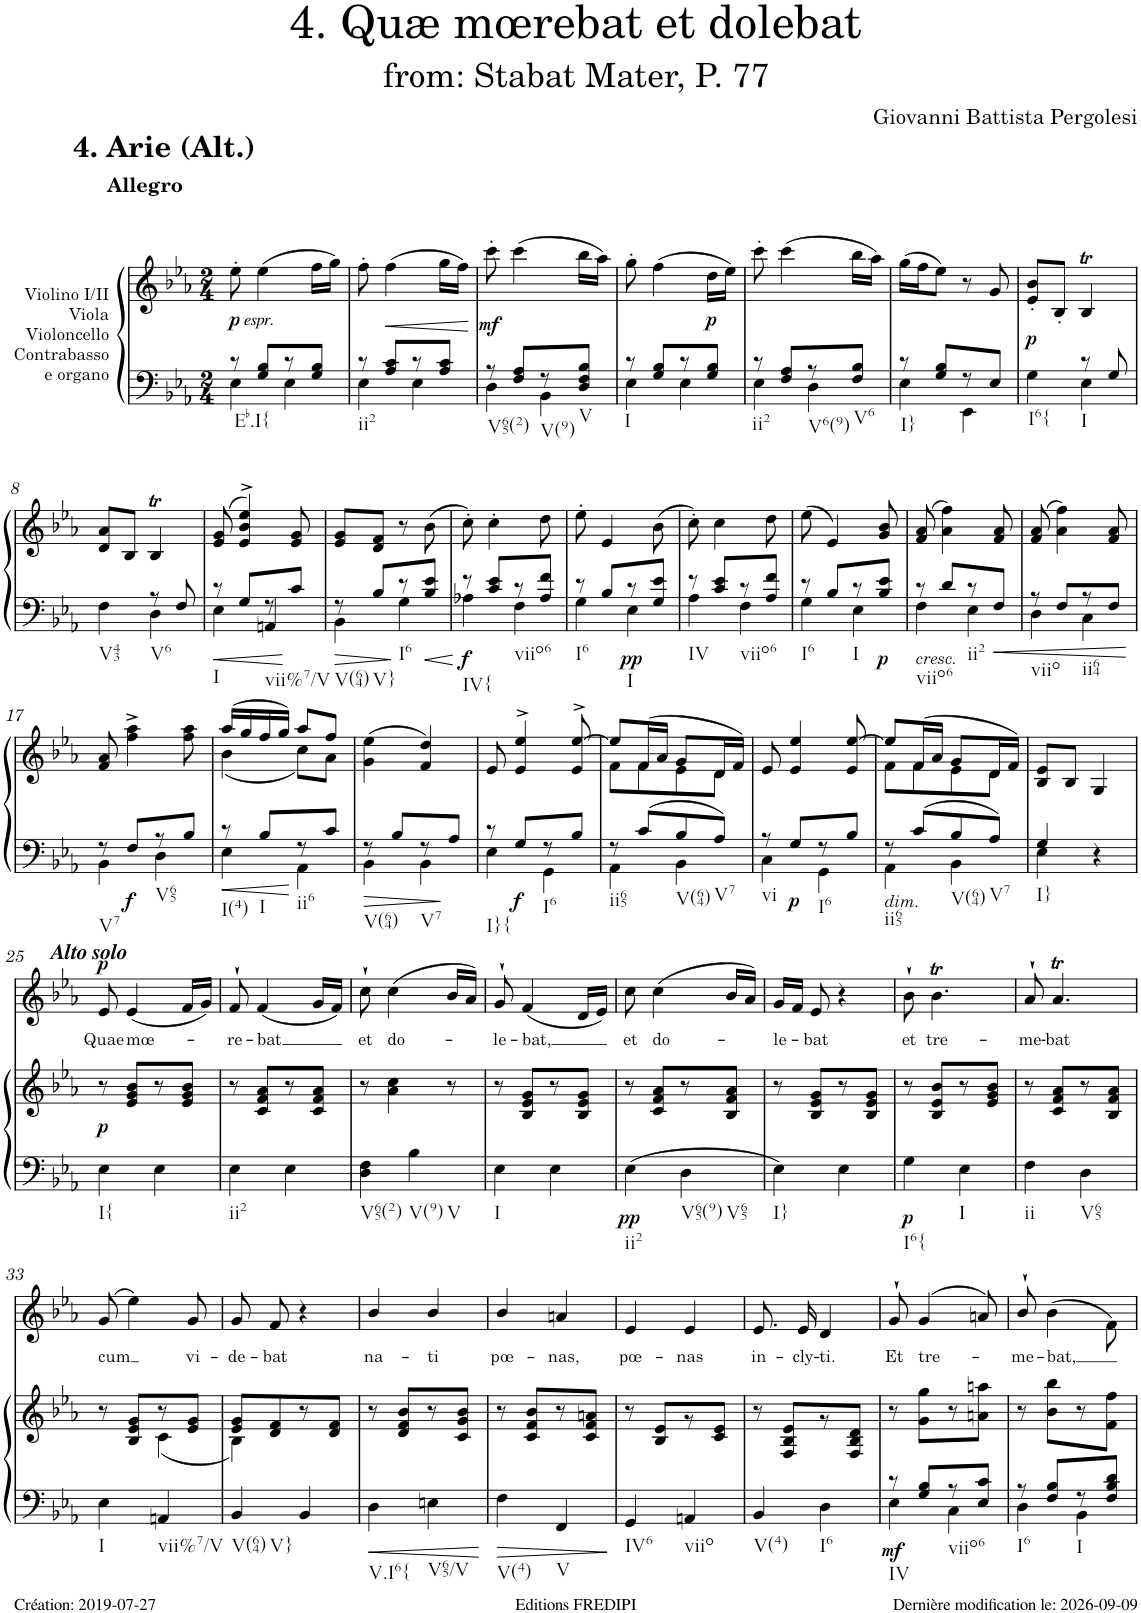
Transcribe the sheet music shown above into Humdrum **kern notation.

**kern	**kern	**dynam	**kern	**text	**dynam
*part2	*part2	*part2	*part1	*part1	*part1
*staff3	*staff2	*staff2/3	*staff1	*staff1	*staff1
*I"Violino I/II Viola Violoncello Contrabasso e organo	*	*	*I"Alto	*	*
*clefF4	*clefG2	*	*clefG2	*	*
*k[b-e-a-]	*k[b-e-a-]	*	*k[b-e-a-]	*	*
*M2/4	*M2/4	*	*M2/4	*	*
=1	=1	=1	=1	=1	=1
*^	*	*	*	*	*
!	!	!	!	!LO:TX:a:B:t=Allegro	!	!
!LO:TX:b:t=Eb.I{	!	!	!	!	!	!
!	!	!	!LO:DY:b	!	!	!
!	!	!	!LO:DY:n=1:b	!	!	!
8r	4E-\	8ee-'\	p other-dynamics	2r	.	.
8G/ 8B-/L	.	(>4ee-\	.	.	.	.
8r	4E-\	.	.	.	.	.
8G/ 8B-/J	.	16ff\LL	.	.	.	.
.	.	16gg\JJ)	.	.	.	.
=2	=2	=2	=2	=2	=2	=2
!LO:TX:b:t=ii2	!	!	!	!	!	!
8r	4E-\	8ff'\	.	2r	.	.
!	!	!	!LO:HP:b	!	!	!
8A-/ 8c/L	.	(>4ff\	<	.	.	.
8r	4E-\	.	.	.	.	.
8A-/ 8c/J	.	16gg\LL	.	.	.	.
.	.	16ff\JJ)	.	.	.	.
*v	*v	*	*	*	*	*
.	.	[	.	.	.
=3	=3	=3	=3	=3	=3
*^	*	*	*	*	*
!LO:TX:b:t=V65(2)	!	!	!	!	!	!
!	!	!	!LO:DY:b	!	!	!
8r	4D\	8ccc'\	mf	2r	.	.
8F/ 8A-/L	.	(>4ccc\	.	.	.	.
!LO:TX:b:t=V(9)	!	!	!	!	!	!
8r	4BB-\	.	.	.	.	.
!LO:TX:b:t=V	!	!	!	!	!	!
8D/ 8F/ 8B-/J	.	16bb-\LL	.	.	.	.
.	.	16aa-\JJ)	.	.	.	.
=4	=4	=4	=4	=4	=4	=4
!LO:TX:b:t=I	!	!	!	!	!	!
8r	4E-\	8gg'\	.	2r	.	.
8G/ 8B-/L	.	(>4ff\	.	.	.	.
8r	4E-\	.	.	.	.	.
!	!	!	!LO:DY:b	!	!	!
8G/ 8B-/J	.	16dd\LL	p	.	.	.
.	.	16ee-\JJ)	.	.	.	.
=5	=5	=5	=5	=5	=5	=5
!LO:TX:b:t=ii2	!	!	!	!	!	!
8r	4E-\	8ccc'\	.	2r	.	.
8F/ 8A-/L	.	(>4ccc\	.	.	.	.
!LO:TX:b:t=V6(9)	!	!	!	!	!	!
8r	4D\	.	.	.	.	.
!LO:TX:b:t=V6	!	!	!	!	!	!
8F/ 8B-/J	.	16bb-\LL	.	.	.	.
.	.	16aa-\JJ)	.	.	.	.
=6	=6	=6	=6	=6	=6	=6
!LO:TX:b:t=I}	!	!	!	!	!	!
8r	4E-\	(>16gg\LL	.	2r	.	.
.	.	16ff\J	.	.	.	.
8G/ 8B-/L	.	8ee-\J)	.	.	.	.
8r	4EE-\	8r	.	.	.	.
8E-/J	.	8g/	.	.	.	.
=7	=7	=7	=7	=7	=7	=7
!LO:TX:b:t=I6{	!	!	!	!	!	!
!	!	!	!LO:DY:b	!	!	!
4ryy	4G\	8e-/' 8b-/'L	p	2r	.	.
.	.	8B-'/J	.	.	.	.
!LO:TX:b:t=I	!	!	!	!	!	!
8r	4E-\	4B-T/	.	.	.	.
8G/	.	.	.	.	.	.
!!LO:LB:g=z
=8	=8	=8	=8	=8	=8	=8
!LO:TX:b:t=V43	!	!	!	!	!	!
4ryy	4F\	8d/ 8a-/L	.	2r	.	.
.	.	8B-/J	.	.	.	.
!LO:TX:b:t=V6	!	!	!	!	!	!
8r	4D\	4B-T/	.	.	.	.
8F/	.	.	.	.	.	.
=9	=9	=9	=9	=9	=9	=9
!LO:TX:b:t=I	!	!	!	!	!	!
8r	4E-\	(>8e-/ 8g/	.	2r	.	.
8G/L	.	4e-/^> 4b-/^> 4ee-/^>)	.	.	.	.
!LO:TX:b:t=vii%7/V	!	!	!	!	!	!
8r	4AAn/	.	.	.	.	.
8c/J	.	8e-/ 8g/	.	.	.	.
=10	=10	=10	=10	=10	=10	=10
!LO:TX:b:t=V(64)	!	!	!	!	!	!
8r	4BB-\	8e-/ 8g/L	.	2r	.	.
!LO:TX:b:t=V}	!	!	!	!	!	!
8B-/L	.	8d/ 8f/J	.	.	.	.
!LO:TX:b:t=I6	!	!	!	!	!	!
8r	4G\	8r	.	.	.	.
8B-/ 8e-/J	.	(>8b-\	.	.	.	.
=11	=11	=11	=11	=11	=11	=11
!LO:TX:b:t=IV{	!	!	!	!	!	!
!	!	!	!LO:DY:b=2	!	!	!
8r	4A-X\	8cc'\)	f	2r	.	.
8c/ 8e-/L	.	4cc'\	.	.	.	.
!LO:TX:b:t=viio6	!	!	!	!	!	!
8r	4F\	.	.	.	.	.
8A-/ 8f/J	.	8dd\	.	.	.	.
=12	=12	=12	=12	=12	=12	=12
!LO:TX:b:t=I6	!	!	!	!	!	!
8r	4G\	8ee-'\	.	2r	.	.
8B-/L	.	4e-/	.	.	.	.
!LO:TX:b:t=I	!	!	!	!	!	!
!	!	!	!LO:DY:b=2	!	!	!
8r	4E-\	.	pp	.	.	.
8G/ 8e-/J	.	(8b-\	.	.	.	.
=13	=13	=13	=13	=13	=13	=13
!LO:TX:b:t=IV	!	!	!	!	!	!
8r	4A-\	8cc'\)	.	2r	.	.
8c/ 8e-/L	.	4cc\	.	.	.	.
!LO:TX:b:t=viio6	!	!	!	!	!	!
8r	4F\	.	.	.	.	.
8A-/ 8f/J	.	8dd\	.	.	.	.
=14	=14	=14	=14	=14	=14	=14
!LO:TX:b:t=I6	!	!	!	!	!	!
8r	4G\	(8ee-\	.	2r	.	.
8B-/L	.	4e-/)	.	.	.	.
!LO:TX:b:t=I	!	!	!	!	!	!
8r	4E-\	.	.	.	.	.
!	!	!	!LO:DY:b=2	!	!	!
8B-/ 8e-/J	.	8g/ 8b-/	p	.	.	.
=15	=15	=15	=15	=15	=15	=15
!LO:TX:b:i:t=cresc.	!	!	!	!	!	!
!LO:TX:b:t=viio6	!	!	!	!	!	!
8r	4F\	(8f/ 8a-/	.	2r	.	.
8d/L	.	4a-\ 4ff\)	.	.	.	.
!LO:TX:b:t=ii2	!	!	!	!	!	!
8r	4E-\	.	.	.	.	.
8F/J	.	8f/ 8a-/	.	.	.	.
=16	=16	=16	=16	=16	=16	=16
!LO:TX:b:t=viio	!	!	!	!	!	!
8r	4D\	(8f/ 8a-/	.	2r	.	.
8F/L	.	4a-\ 4ff\)	.	.	.	.
!LO:TX:b:t=ii64	!	!	!	!	!	!
8r	4C\	.	.	.	.	.
8F/J	.	8f/ 8a-/	.	.	.	.
!!LO:LB:g=z
=17	=17	=17	=17	=17	=17	=17
!LO:TX:b:t=V7	!	!	!	!	!	!
8r	4BB-\	8f/ 8a-/	.	2r	.	.
!	!	!	!LO:DY:b=2	!	!	!
8F/L	.	4ff\^ 4aa-\^	f	.	.	.
!LO:TX:b:t=V65	!	!	!	!	!	!
8r	4D\	.	.	.	.	.
8B-/J	.	8ff\ 8aa-\	.	.	.	.
=18	=18	=18	=18	=18	=18	=18
*	*	*^	*	*	*	*
!LO:TX:b:t=I(4)	!	!	!	!	!	!	!
8r	4E-\	(>16aa-/LL	(<4b-\	.	2r	.	.
.	.	16gg/	.	.	.	.	.
!LO:TX:b:t=I	!	!	!	!	!	!	!
8B-/L	.	16ff/	.	.	.	.	.
.	.	16gg/JJ)	.	.	.	.	.
!LO:TX:b:t=ii6	!	!	!	!	!	!	!
8r	4AA-\	8aa-/L	8cc\L)	.	.	.	.
8c/J	.	8ff/J	8a-\J	.	.	.	.
=19	=19	=19	=19	=19	=19	=19	=19
!LO:TX:b:t=V(64)	!	!	!	!	!	!	!
*	*	*v	*v	*	*	*	*
8r	4BB-\	(>4g\ 4ee-\	.	2r	.	.
8B-/L	.	.	.	.	.	.
!LO:TX:b:t=V7	!	!	!	!	!	!
8r	4BB-\	4f/ 4dd/)	.	.	.	.
8A-/J	.	.	.	.	.	.
=20	=20	=20	=20	=20	=20	=20
!LO:TX:b:t=I}{	!	!	!	!	!	!
8r	4E-\	8e-/	.	2r	.	.
!	!	!	!LO:DY:b=2	!	!	!
8G/L	.	4e-/^> 4ee-/^>	f	.	.	.
!LO:TX:b:t=I6	!	!	!	!	!	!
8r	4GG\	.	.	.	.	.
8B-/J	.	8e-/^> [8ee-/^>	.	.	.	.
=21	=21	=21	=21	=21	=21	=21
*	*	*^	*	*	*	*
!LO:TX:b:t=ii65	!	!	!	!	!	!	!
8r	4AA-\	8ee-/L]	8f\L	.	2r	.	.
8c/L	.	(>16f/L	8f\	.	.	.	.
.	.	16a-/JJ	.	.	.	.	.
!LO:TX:b:t=V(64)	!	!	!	!	!	!	!
8B-/	4BB-\	8g/L	8e-\	.	.	.	.
!LO:TX:b:t=V7	!	!	!	!	!	!	!
8A-/J	.	16d/L	8d\J	.	.	.	.
.	.	16f/JJ)	.	.	.	.	.
*	*	*v	*v	*	*	*	*
=22	=22	=22	=22	=22	=22	=22
!LO:TX:b:t=vi	!	!	!	!	!	!
8r	4C\	8e-/	.	2r	.	.
!	!	!	!LO:DY:b=2	!	!	!
8G/L	.	4e-/ 4ee-/	p	.	.	.
!LO:TX:b:t=I6	!	!	!	!	!	!
8r	4GG\	.	.	.	.	.
8B-/J	.	8e-/ [8ee-/	.	.	.	.
=23	=23	=23	=23	=23	=23	=23
*	*	*^	*	*	*	*
!LO:TX:b:i:t=dim.	!	!	!	!	!	!	!
!LO:TX:b:t=ii65	!	!	!	!	!	!	!
8r	4AA-\	8ee-/L]	8f\L	.	2r	.	.
8c/L	.	(>16f/L	8f\	.	.	.	.
.	.	16a-/JJ	.	.	.	.	.
!LO:TX:b:t=V(64)	!	!	!	!	!	!	!
8B-/	4BB-\	8g/L	8e-\	.	.	.	.
!LO:TX:b:t=V7	!	!	!	!	!	!	!
8A-/J	.	16d/L	8d\J	.	.	.	.
.	.	16f/JJ)	.	.	.	.	.
*	*	*v	*v	*	*	*	*
=24	=24	=24	=24	=24	=24	=24
!LO:TX:b:t=I}	!	!	!	!	!	!
4G/	4E-\	8B-/ 8e-/L	.	2r	.	.
.	.	8B-/J	.	.	.	.
4r	4ryy	4G/	.	.	.	.
!!LO:LB:g=z
=25	=25	=25	=25	=25	=25	=25
!	!	!	!	!LO:TX:a:Bi:t=Alto solo	!	!
!LO:TX:b:t=I{	!	!	!	!	!	!
!	!	!	!LO:DY:b	!	!LO:LY:b	!LO:DY:a
*v	*v	*	*	*	*	*
4E-\	8r	p	8e-/	Quae	p
!	!	!	!	!LO:LY:b	!
.	8e-/ 8g/ 8b-/L	.	(<4e-/	mœ-	.
4E-\	8r	.	.	.	.
.	8e-/ 8g/ 8b-/J	.	16f/LL	.	.
.	.	.	16g/JJ)	.	.
=26	=26	=26	=26	=26	=26
!LO:TX:b:t=ii2	!	!	!	!	!
!	!	!	!	!LO:LY:b	!
4E-\	8r	.	8f`>/	-re-	.
!	!	!	!	!LO:LY:b	!
.	8c/ 8f/ 8a-/L	.	(<4f/	-bat	.
4E-\	8r	.	.	.	.
.	8c/ 8f/ 8a-/J	.	16g/LL	.	.
.	.	.	16f/JJ)	.	.
=27	=27	=27	=27	=27	=27
!LO:TX:b:t=V65(2)	!	!	!	!	!
!	!	!	!	!LO:LY:b	!
4D\ 4F\	8r	.	8cc`>\	et	.
!	!	!	!	!LO:LY:b	!
.	4a-\ 4cc\	.	(>4cc\	do-	.
!LO:TX:b:t=V(9)	!	!	!	!	!
!LO:TX:b:t=V	!	!	!	!	!
4B-\	.	.	.	.	.
.	8r	.	16b-/LL	.	.
.	.	.	16a-/JJ)	.	.
=28	=28	=28	=28	=28	=28
!LO:TX:b:t=I	!	!	!	!	!
!	!	!	!	!LO:LY:b	!
4E-\	8r	.	8g`>/	-le-	.
!	!	!	!	!LO:LY:b	!
.	8B-/ 8e-/ 8g/L	.	(<4f/	-bat,	.
4E-\	8r	.	.	.	.
.	8B-/ 8e-/ 8g/J	.	16d/LL	.	.
.	.	.	16e-/JJ)	.	.
=29	=29	=29	=29	=29	=29
!LO:TX:b:t=ii2	!	!	!	!	!
!	!	!LO:DY:b=2	!	!LO:LY:b	!
4E-\	8r	pp	8cc\	et	.
!	!	!	!	!LO:LY:b	!
.	8c/ 8f/ 8a-/L	.	(>4cc\	do-	.
!LO:TX:b:t=V65(9)	!	!	!	!	!
!LO:TX:b:t=V65	!	!	!	!	!
4D\	8r	.	.	.	.
.	8B-/ 8f/ 8a-/J	.	16b-/LL	.	.
.	.	.	16a-/JJ)	.	.
=30	=30	=30	=30	=30	=30
!LO:TX:b:t=I}	!	!	!	!	!
!	!	!	!	!LO:LY:b	!
4E-\	8r	.	16g/LL	-le-	.
.	.	.	16f/JJ	.	.
!	!	!	!	!LO:LY:b	!
.	8B-/ 8e-/ 8g/L	.	8e-/	-bat	.
4E-\	8r	.	4r	.	.
.	8B-/ 8e-/ 8g/J	.	.	.	.
=31	=31	=31	=31	=31	=31
!LO:TX:b:t=I6{	!	!	!	!	!
!	!	!LO:DY:b=2	!	!LO:LY:b	!
4G\	8r	p	8b-`>\	et	.
!	!	!	!	!LO:LY:b	!
.	8B-/ 8e-/ 8b-/L	.	4.b-T\	tre-	.
!LO:TX:b:t=I	!	!	!	!	!
4E-\	8r	.	.	.	.
.	8e-/ 8g/ 8b-/J	.	.	.	.
=32	=32	=32	=32	=32	=32
!LO:TX:b:t=ii	!	!	!	!	!
!	!	!	!	!LO:LY:b	!
4F\	8r	.	8a-`>/	-me-	.
!	!	!	!	!LO:LY:b	!
.	8c/ 8f/ 8a-/L	.	4.a-T/	-bat	.
!LO:TX:b:t=V65	!	!	!	!	!
4D\	8r	.	.	.	.
.	8B-/ 8f/ 8a-/J	.	.	.	.
!!LO:LB:g=z
=33	=33	=33	=33	=33	=33
*	*^	*	*	*	*
!LO:TX:b:t=I	!	!	!	!	!	!
!	!	!	!	!	!LO:LY:b	!
4E-\	8r	4ryy	.	(>8g/	cum	.
.	8B-/ 8e-/ 8g/L	.	.	4ee-\)	.	.
!LO:TX:b:t=vii%7/V	!	!	!	!	!	!
4AAn/	8r	(<4c\	.	.	.	.
!	!	!	!	!	!LO:LY:b	!
.	8e-/ 8g/J	.	.	8g/	vi-	.
=34	=34	=34	=34	=34	=34	=34
!LO:TX:b:t=V(64)	!	!	!	!	!	!
!LO:TX:b:t=V}	!	!	!	!	!	!
!	!	!	!	!	!LO:LY:b	!
4BB-/	8e-/ 8g/L	4B-\)	.	8g/	-de-	.
!	!	!	!	!	!LO:LY:b	!
.	8d/ 8f/	.	.	8f/	-bat	.
4BB-/	8r	4ryy	.	4r	.	.
.	8d/ 8f/J	.	.	.	.	.
*	*v	*v	*	*	*	*
=35	=35	=35	=35	=35	=35
!LO:TX:b:t=V.I6{	!	!	!	!	!
!	!	!	!	!LO:LY:b	!
4D\	8r	.	4b-/	na-	.
.	8d/ 8f/ 8b-/L	.	.	.	.
!LO:TX:b:t=V65/V	!	!	!	!	!
!	!	!	!	!LO:LY:b	!
4En\	8r	.	4b-/	-ti	.
.	8c/ 8g/ 8b-/J	.	.	.	.
=36	=36	=36	=36	=36	=36
!LO:TX:b:t=V(4)	!	!	!	!	!
!	!	!	!	!LO:LY:b	!
4F\	8r	.	4b-/	pœ-	.
.	8c/ 8f/ 8b-/L	.	.	.	.
!LO:TX:b:t=V	!	!	!	!	!
!	!	!	!	!LO:LY:b	!
4FF/	8r	.	4an/	-nas,	.
.	8c/ 8f/ 8an/J	.	.	.	.
=37	=37	=37	=37	=37	=37
!LO:TX:b:t=IV6	!	!	!	!	!
!	!	!	!	!LO:LY:b	!
4GG/	8r	.	4e-/	pœ-	.
.	8B-/ 8e-/L	.	.	.	.
!LO:TX:b:t=viio	!	!	!	!	!
!	!	!	!	!LO:LY:b	!
4AAn/	8r	.	4e-/	-nas	.
.	8c/ 8e-/J	.	.	.	.
=38	=38	=38	=38	=38	=38
!LO:TX:b:t=V(4)	!	!	!	!	!
!	!	!	!	!LO:LY:b	!
4BB-/	8r	.	8.e-/	in-	.
.	8F/ 8B-/ 8e-/L	.	.	.	.
!	!	!	!	!LO:LY:b	!
.	.	.	16e-/	-cly-	.
!LO:TX:b:t=I6	!	!	!	!	!
!	!	!	!	!LO:LY:b	!
4D\	8r	.	4d/	-ti.	.
.	8F/ 8B-/ 8d/J	.	.	.	.
=39	=39	=39	=39	=39	=39
*^	*	*	*	*	*
!LO:TX:b:t=IV	!	!	!	!	!	!
!	!	!	!LO:DY:b=2	!	!LO:LY:b	!
8r	4E-\	8r	mf	8g`>/	Et	.
!	!	!	!	!	!LO:LY:b	!
8G/ 8B-/L	.	8g\ 8gg\L	.	(>4g/	tre-	.
!LO:TX:b:t=viio6	!	!	!	!	!	!
8r	4C\	8r	.	.	.	.
8E-/ 8c/J	.	8an\ 8aan\J	.	8an/)	.	.
=40	=40	=40	=40	=40	=40	=40
!LO:TX:b:t=I6	!	!	!	!	!	!
!	!	!	!	!	!LO:LY:b	!
8r	4D\	8r	.	8b-`>/	-me-	.
!	!	!	!	!	!LO:LY:b	!
8F/ 8B-/L	.	8b-\ 8bb-\L	.	(>4b-\	-bat,	.
!LO:TX:b:t=I	!	!	!	!	!	!
8r	4BB-\	8r	.	.	.	.
8F/ 8B-/ 8d/J	.	8f\ 8ff\J	.	8f\)	.	.
*v	*v	*	*	*	*	*
=	=	=	=	=	=
*-	*-	*-	*-	*-	*-
